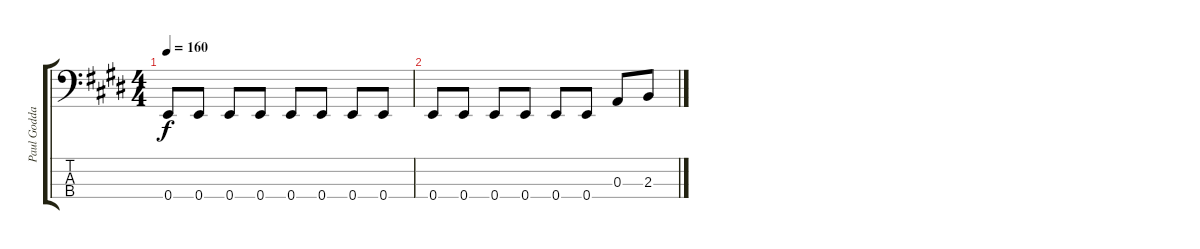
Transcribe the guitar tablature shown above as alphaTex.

\track ("Paul Goddard Bass" "Paul Godda") {instrument electricbasspick}
\staff {score tabs}
\tuning (G2 D2 A1 E1) {hide}
\ts (4 4)
\tempo 160
\clef f4
\ks e
0.4.8{dy f} 0.4.8 0.4.8 0.4.8 0.4.8 0.4.8 0.4.8 0.4.8 |
0.4.8 0.4.8 0.4.8 0.4.8 0.4.8 0.4.8 0.3.8 2.3.8
